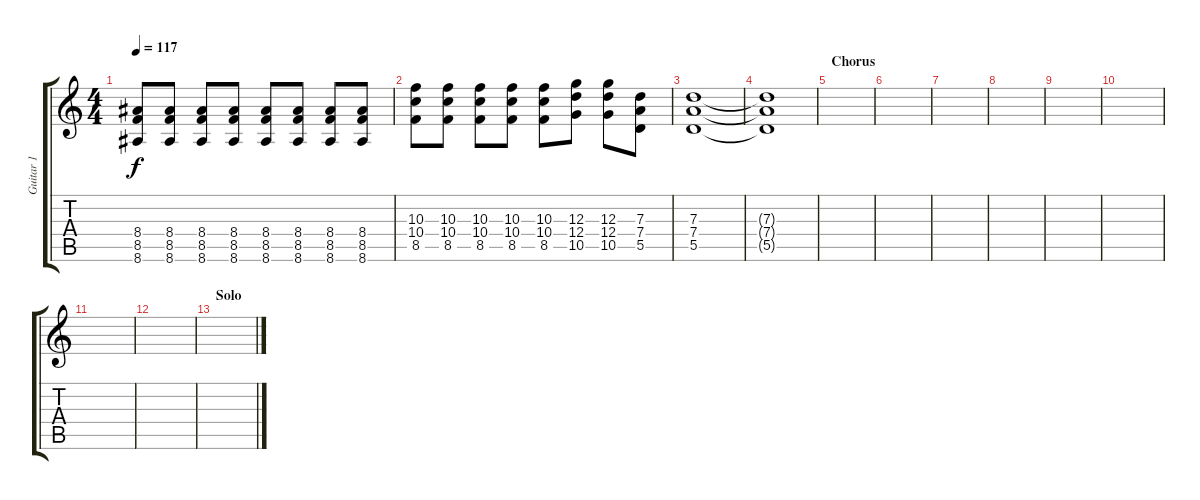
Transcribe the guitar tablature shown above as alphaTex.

\track ("Guitar 1" "Guitar 1") {instrument acousticguitarnylon}
\staff {score tabs}
\tuning (E4 B3 G3 D3 A2 D2) {hide}
\ts (4 4)
\tempo 117
\clef g2
\ks c
(8.4 8.5 8.6).8{dy f} (8.4 8.5 8.6).8 (8.4 8.5 8.6).8 (8.4 8.5 8.6).8 (8.4 8.5 8.6).8 (8.4 8.5 8.6).8 (8.4 8.5 8.6).8 (8.4 8.5 8.6).8 |
(10.3 10.4 8.5).8 (10.3 10.4 8.5).8 (10.3 10.4 8.5).8 (10.3 10.4 8.5).8 (10.3 10.4 8.5).8 (12.3 12.4 10.5).8 (12.3 12.4 10.5).8 (7.3 7.4 5.5).8 |
(7.3 7.4 5.5).1 |
(7.3{t} 7.4{t} 5.5{t}).1 |
\section ("" "Chorus")
|
|
|
|
|
|
|
|
\section ("" "Solo")
